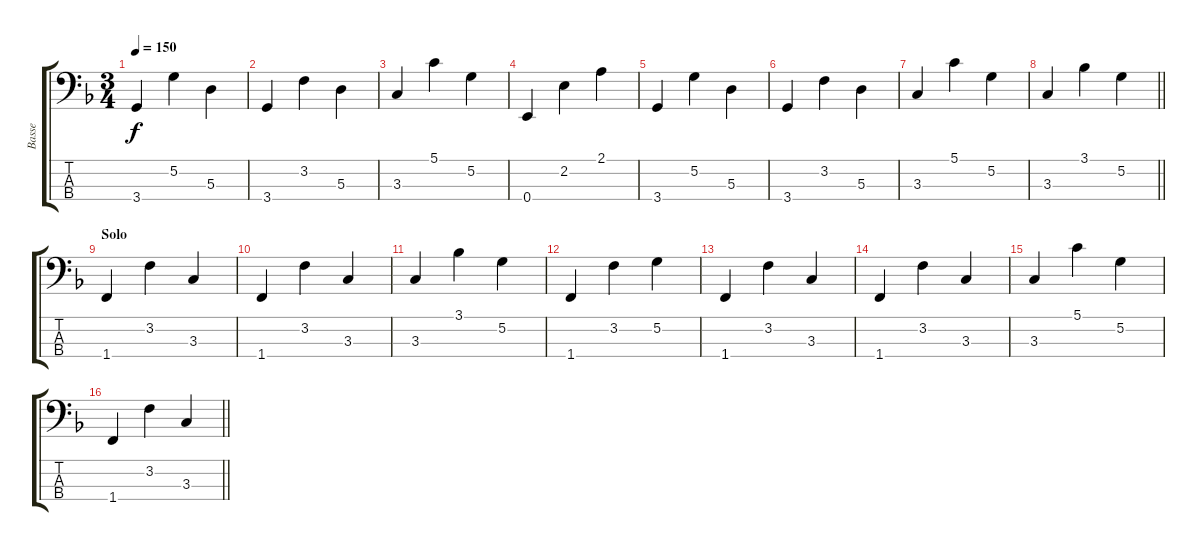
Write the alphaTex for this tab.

\track ("Basse" "Basse") {instrument acousticbass}
\staff {score tabs}
\tuning (G2 D2 A1 E1) {hide}
\ts (3 4)
\tempo 150
\clef f4
\ks f
3.4.4{dy f} 5.2.4 5.3.4 |
3.4.4 3.2.4 5.3.4 |
3.3.4 5.1.4 5.2.4 |
0.4.4 2.2.4 2.1.4 |
3.4.4 5.2.4 5.3.4 |
3.4.4 3.2.4 5.3.4 |
3.3.4 5.1.4 5.2.4 |
\barLineRight lightlight
3.3.4 3.1.4 5.2.4 |
\section ("" "Solo")
1.4.4 3.2.4 3.3.4 |
1.4.4 3.2.4 3.3.4 |
3.3.4 3.1.4 5.2.4 |
1.4.4 3.2.4 5.2.4 |
1.4.4 3.2.4 3.3.4 |
1.4.4 3.2.4 3.3.4 |
3.3.4 5.1.4 5.2.4 |
\barLineRight lightlight
1.4.4 3.2.4 3.3.4
